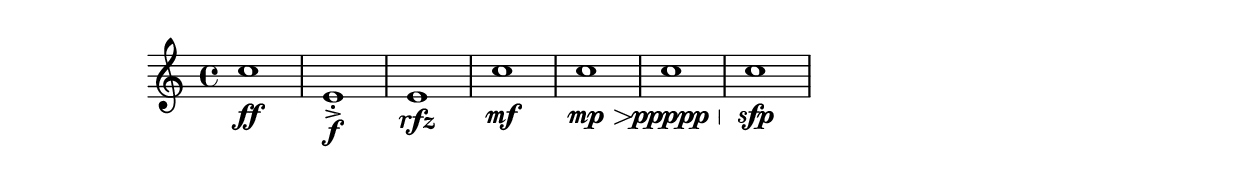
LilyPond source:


\version "2.3.4"

\header {texidoc = "Dynamic letters are kerned, and their weight
matches that of the hairpin signs.  The dynamic scripts should be
horizontally centered on the note head.  Scripts that should appear
closer to the note head (staccato, accent) are reckoned with.
"  }

\score {
    
\relative c'' { c1\ff
		      e,-.-> \f
		      e \rfz		      
		      c' \mf
		      c \mp \> 
		      c\!\ppppp \< 
		      c\sfp\!
		      
}
}

